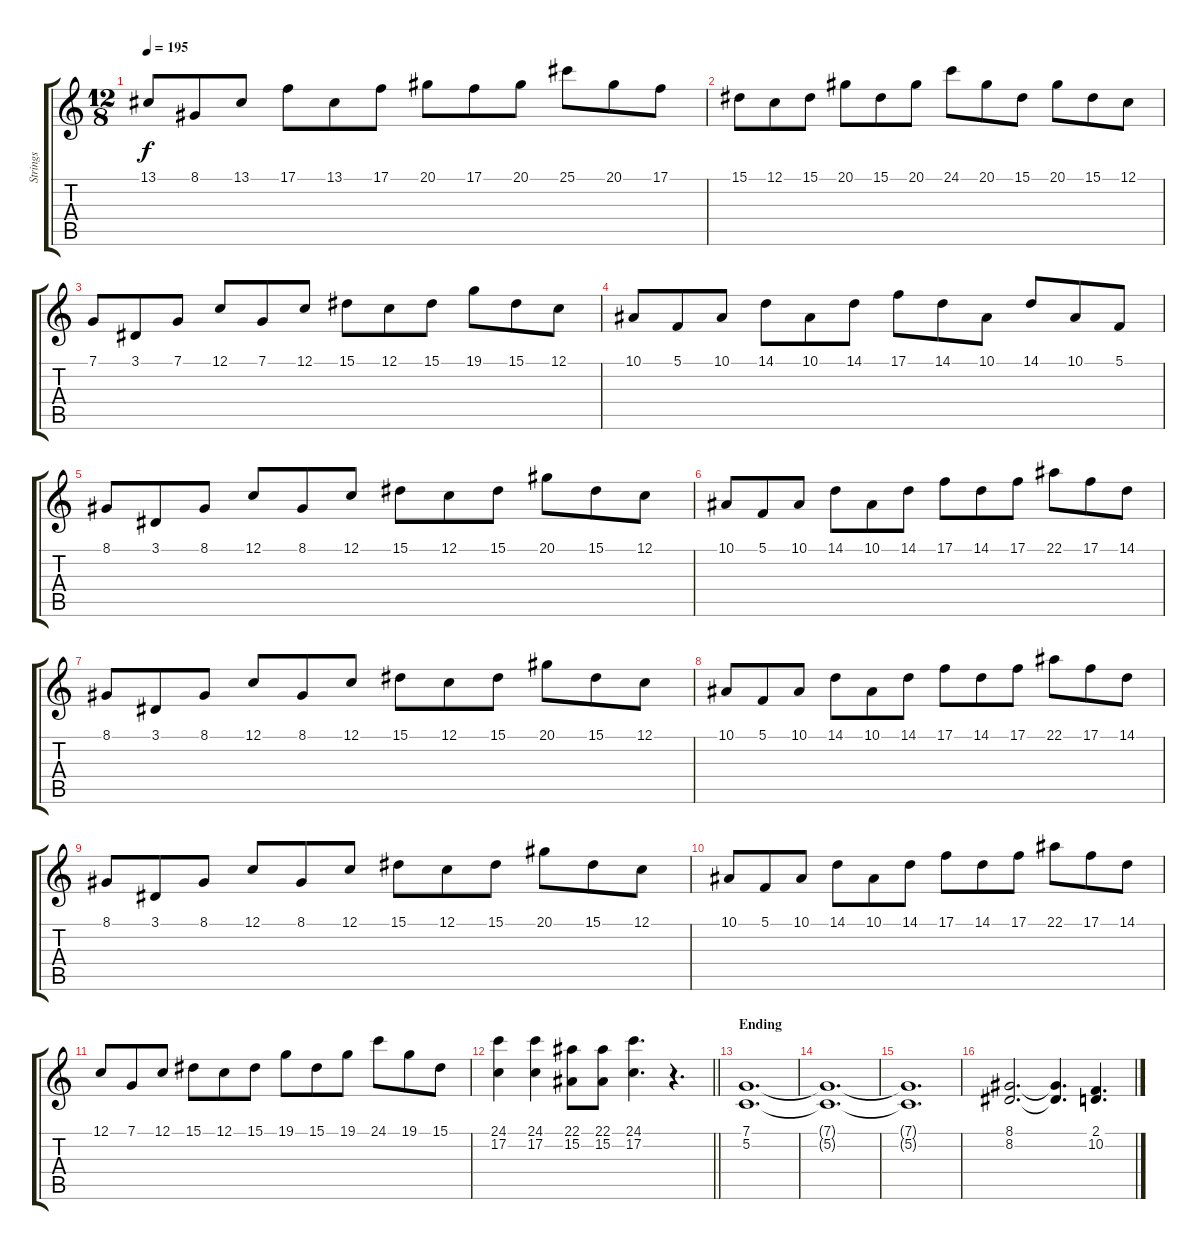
\track ("Strings" "Strings") {instrument stringensemble1}
\staff {score tabs}
\tuning (C4 G3 Eb3 Bb2 F2 C2) {hide}
\ts (12 8)
\tempo 195
\clef g2
\ks c
13.1.8{dy f} 8.1.8 13.1.8 17.1.8 13.1.8 17.1.8 20.1.8 17.1.8 20.1.8 25.1.8 20.1.8 17.1.8 |
15.1.8 12.1.8 15.1.8 20.1.8 15.1.8 20.1.8 24.1.8 20.1.8 15.1.8 20.1.8 15.1.8 12.1.8 |
7.1.8 3.1.8 7.1.8 12.1.8 7.1.8 12.1.8 15.1.8 12.1.8 15.1.8 19.1.8 15.1.8 12.1.8 |
10.1.8 5.1.8 10.1.8 14.1.8 10.1.8 14.1.8 17.1.8 14.1.8 10.1.8 14.1.8 10.1.8 5.1.8 |
8.1.8 3.1.8 8.1.8 12.1.8 8.1.8 12.1.8 15.1.8 12.1.8 15.1.8 20.1.8 15.1.8 12.1.8 |
10.1.8 5.1.8 10.1.8 14.1.8 10.1.8 14.1.8 17.1.8 14.1.8 17.1.8 22.1.8 17.1.8 14.1.8 |
8.1.8 3.1.8 8.1.8 12.1.8 8.1.8 12.1.8 15.1.8 12.1.8 15.1.8 20.1.8 15.1.8 12.1.8 |
10.1.8 5.1.8 10.1.8 14.1.8 10.1.8 14.1.8 17.1.8 14.1.8 17.1.8 22.1.8 17.1.8 14.1.8 |
8.1.8 3.1.8 8.1.8 12.1.8 8.1.8 12.1.8 15.1.8 12.1.8 15.1.8 20.1.8 15.1.8 12.1.8 |
10.1.8 5.1.8 10.1.8 14.1.8 10.1.8 14.1.8 17.1.8 14.1.8 17.1.8 22.1.8 17.1.8 14.1.8 |
12.1.8 7.1.8 12.1.8 15.1.8 12.1.8 15.1.8 19.1.8 15.1.8 19.1.8 24.1.8 19.1.8 15.1.8 |
\barLineRight lightlight
(24.1 17.2).4 (24.1 17.2).4 (22.1 15.2).8 (22.1 15.2).8 (24.1 17.2).4{d} r.4{d} |
\section ("" "Ending")
(7.1 5.2).1{d} |
(7.1{t} 5.2{t}).1{d} |
(7.1{t} 5.2{t}).1{d} |
(8.1 8.2).2{d} (8.1{t} 8.2{t}).4{d} (2.1 10.2).4{d}
